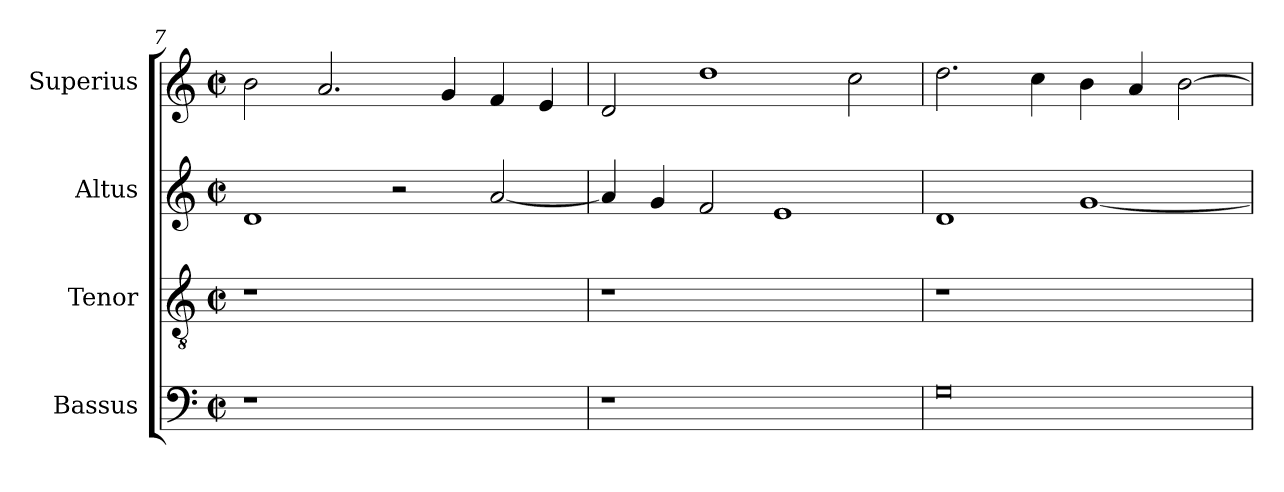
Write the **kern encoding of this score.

**kern	**kern	**kern	**kern
*part4	*part3	*part2	*part1
*staff4	*staff3	*staff2	*staff1
*I"Bassus	*I"Tenor	*I"Altus	*I"Superius
*I'B.	*I'T.	*I'A.	*I'S.
*clefF4	*clefGv2	*clefG2	*clefG2
*	*ITrd7c12	*	*
*k[]	*k[]	*k[]	*k[]
*C:	*C:	*C:	*C:
*M2/2	*M2/2	*M2/2	*M2/2
*met(c|)	*met(c|)	*met(c|)	*met(c|)
=7	=7	=7	=7
!LO:N:vis=1	!LO:N:vis=1	!	!
1r	1r	1di	2bi\
.	.	.	2.ai/
1ryy	1ryy	2r	.
.	.	.	4gi/
.	.	[<2ai/	4fi/
.	.	.	4ei/
=8	=8	=8	=8
!LO:N:vis=1	!LO:N:vis=1	!	!
1r	1r	4ai/]	2di/
.	.	4gi/	.
.	.	2fi/	1ddi
1ryy	1ryy	1ei	.
.	.	.	2cci\
=9	=9	=9	=9
!	!LO:N:vis=1	!	!
0Gi	1r	1di	2.ddi\
.	.	.	4cci\
.	1ryy	[<1gi	4bi\
.	.	.	4ai/
.	.	.	[>2bi\
=	=	=	=
*-	*-	*-	*-
